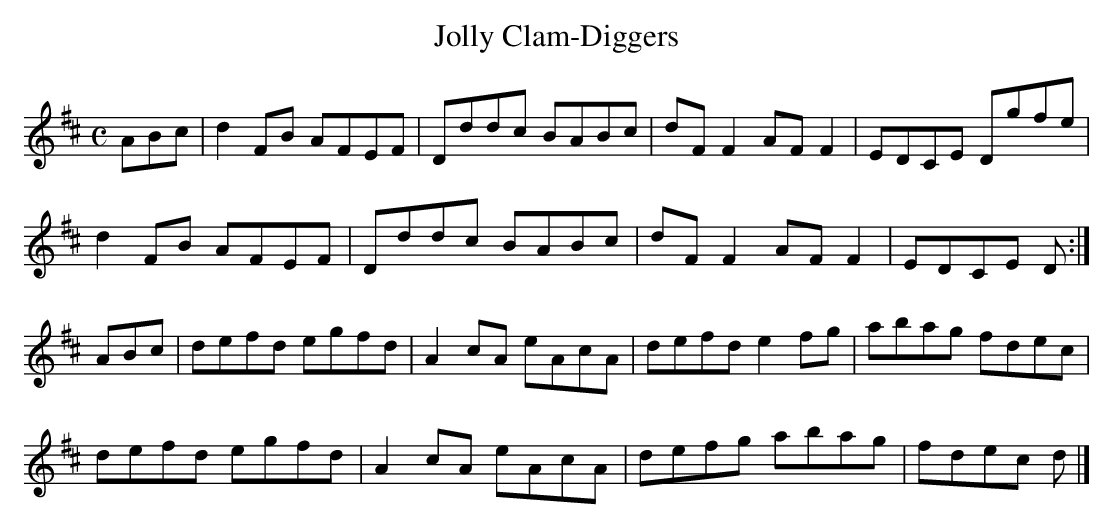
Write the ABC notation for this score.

X:1
T:Jolly Clam-Diggers
M:C
L:1/8
K:D Major
ABc|d2FB AFEF|Dddc BABc|dFF2 AFF2|EDCE Dgfe|!
d2FB AFEF|Dddc BABc|dFF2 AFF2|EDCE D:|!
ABc|defd egfd|A2cA eAcA|defd e2fg|abag fdec|!
defd egfd|A2cA eAcA|defg abag|fdec d|]!
